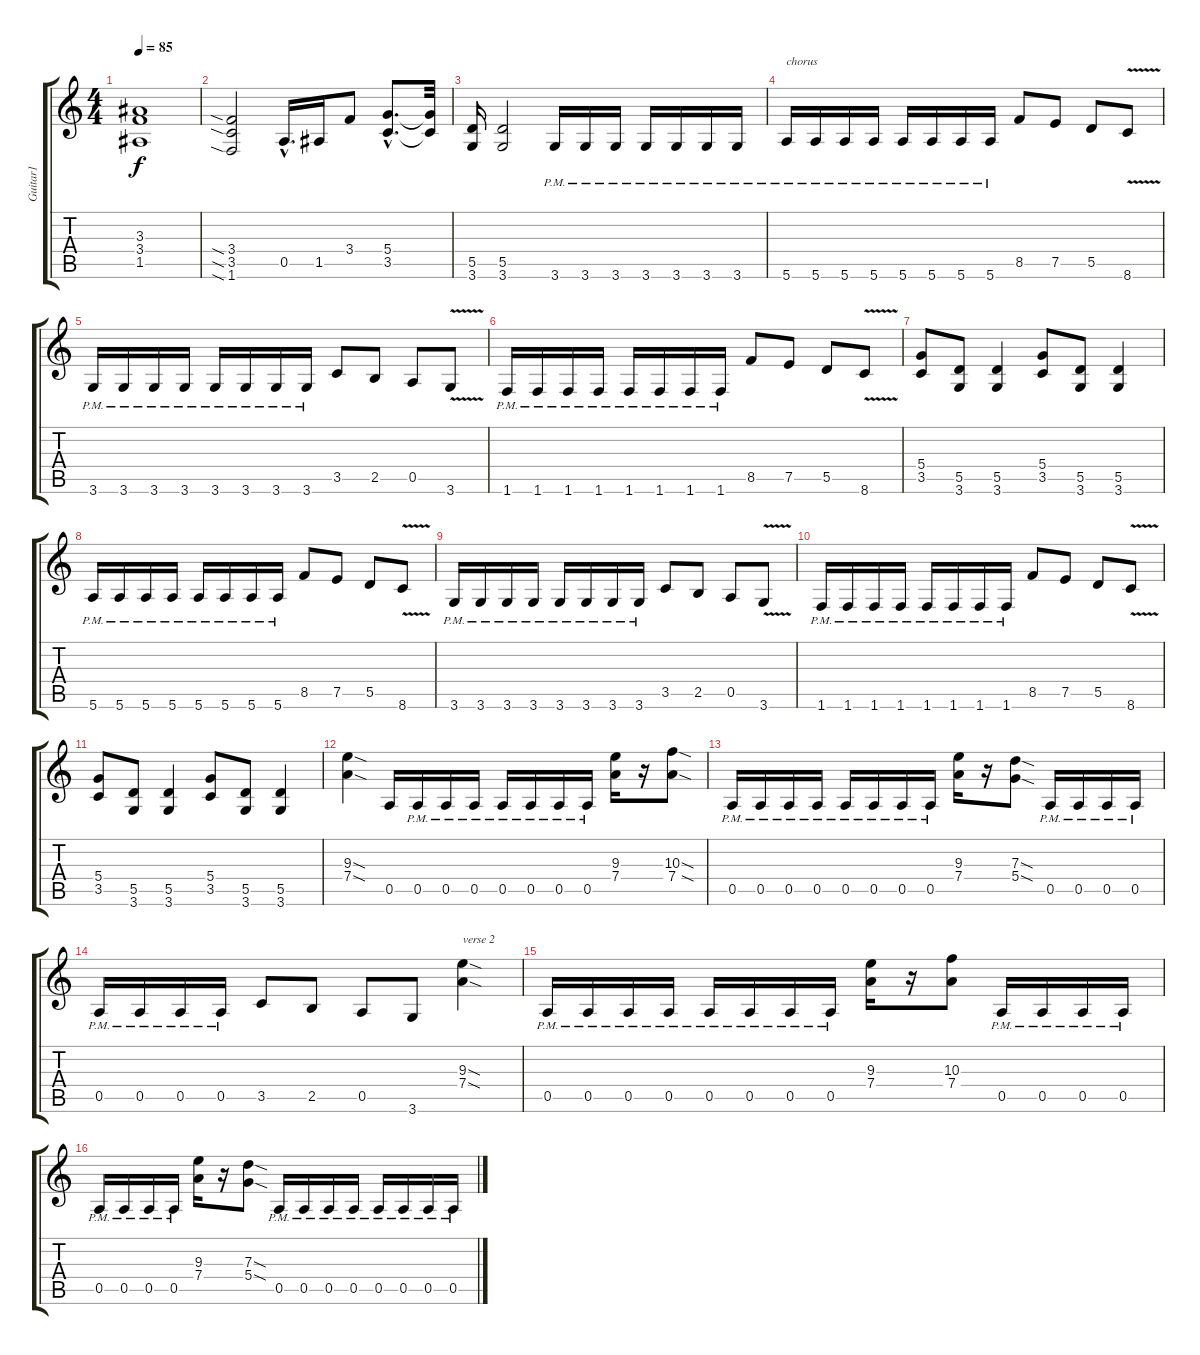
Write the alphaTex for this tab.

\track ("Guitar1" "Guitar1") {instrument overdrivenguitar}
\staff {score tabs}
\tuning (E4 B3 G3 D3 A2 E2) {hide}
\ts (4 4)
\tempo 85
\clef g2
\ks c
(3.3 3.4 1.5).1{dy f} |
(3.4{sia} 3.5{sia} 1.6{sia}).2 0.5{hac}.16{d} 1.5.16 3.4.8 (5.4{hac} 3.5{hac}).8{d} (5.4{t} 3.5{t}).32 |
(5.5 3.6).16 (5.5 3.6).2 3.6{pm}.16 3.6{pm}.16 3.6{pm}.16 3.6{pm}.16 3.6{pm}.16 3.6{pm}.16 3.6{pm}.16 |
5.6{pm}.16{txt "chorus"} 5.6{pm}.16 5.6{pm}.16 5.6{pm}.16 5.6{pm}.16 5.6{pm}.16 5.6{pm}.16 5.6{pm}.16 8.5.8 7.5.8 5.5.8 8.6{v}.8 |
3.6{pm}.16 3.6{pm}.16 3.6{pm}.16 3.6{pm}.16 3.6{pm}.16 3.6{pm}.16 3.6{pm}.16 3.6{pm}.16 3.5.8 2.5.8 0.5.8 3.6{v}.8 |
1.6{pm}.16 1.6{pm}.16 1.6{pm}.16 1.6{pm}.16 1.6{pm}.16 1.6{pm}.16 1.6{pm}.16 1.6{pm}.16 8.5.8 7.5.8 5.5.8 8.6{v}.8 |
(5.4 3.5).8 (5.5 3.6).8 (5.5 3.6).4 (5.4 3.5).8 (5.5 3.6).8 (5.5 3.6).4 |
5.6{pm}.16 5.6{pm}.16 5.6{pm}.16 5.6{pm}.16 5.6{pm}.16 5.6{pm}.16 5.6{pm}.16 5.6{pm}.16 8.5.8 7.5.8 5.5.8 8.6{v}.8 |
3.6{pm}.16 3.6{pm}.16 3.6{pm}.16 3.6{pm}.16 3.6{pm}.16 3.6{pm}.16 3.6{pm}.16 3.6{pm}.16 3.5.8 2.5.8 0.5.8 3.6{v}.8 |
1.6{pm}.16 1.6{pm}.16 1.6{pm}.16 1.6{pm}.16 1.6{pm}.16 1.6{pm}.16 1.6{pm}.16 1.6{pm}.16 8.5.8 7.5.8 5.5.8 8.6{v}.8 |
(5.4 3.5).8 (5.5 3.6).8 (5.5 3.6).4 (5.4 3.5).8 (5.5 3.6).8 (5.5 3.6).4 |
(9.3{sod} 7.4{sod}).4 0.5.16 0.5{pm}.16 0.5{pm}.16 0.5{pm}.16 0.5{pm}.16 0.5{pm}.16 0.5{pm}.16 0.5{pm}.16 (9.3 7.4).16 r.16 (10.3{sod} 7.4{sod}).8 |
0.5{pm}.16 0.5{pm}.16 0.5{pm}.16 0.5{pm}.16 0.5{pm}.16 0.5{pm}.16 0.5{pm}.16 0.5{pm}.16 (9.3 7.4).16 r.16 (7.3{sod} 5.4{sod}).8 0.5{pm}.16 0.5{pm}.16 0.5{pm}.16 0.5{pm}.16 |
0.5{pm}.16 0.5{pm}.16 0.5{pm}.16 0.5{pm}.16 3.5.8 2.5.8 0.5.8 3.6.8 (9.3{sod} 7.4{sod}).4{txt "verse 2"} |
0.5{pm}.16 0.5{pm}.16 0.5{pm}.16 0.5{pm}.16 0.5{pm}.16 0.5{pm}.16 0.5{pm}.16 0.5{pm}.16 (9.3 7.4).16 r.16 (10.3 7.4).8 0.5{pm}.16 0.5{pm}.16 0.5{pm}.16 0.5{pm}.16 |
0.5{pm}.16 0.5{pm}.16 0.5{pm}.16 0.5{pm}.16 (9.3 7.4).16 r.16 (7.3{sod} 5.4{sod}).8 0.5{pm}.16 0.5{pm}.16 0.5{pm}.16 0.5{pm}.16 0.5{pm}.16 0.5{pm}.16 0.5{pm}.16 0.5{pm}.16
